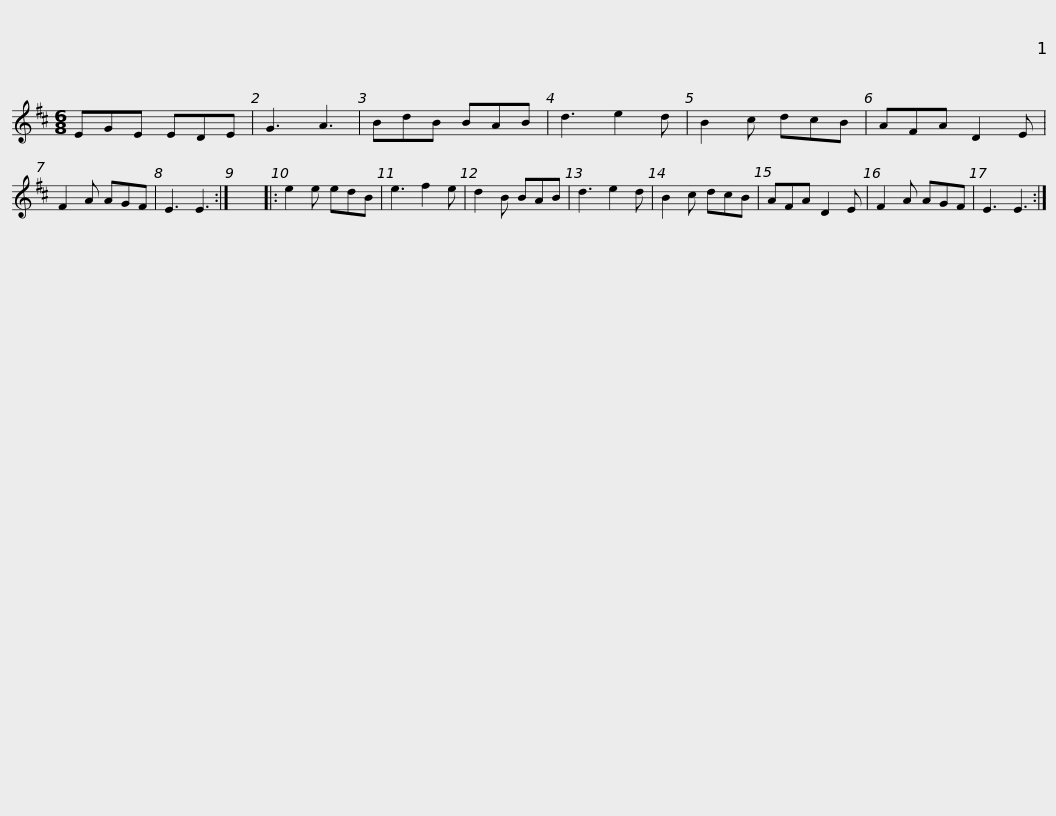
X:1
L:1/8
M:6/8
I:linebreak $
K:D
V:1 treble
V:1
 EGE EDE | G3 A3 | BdB BAB | d3 e2 d | B2 c dcB | %5
 AFA D2 E | F2 A AGF | E3 E3 :| x6 |:$ e2 e edB | %10
 e3 f2 e | d2 B BAB | d3 e2 d | B2 c dcB | AFA D2 E | %15
 F2 A AGF | E3 E3 :| %17
